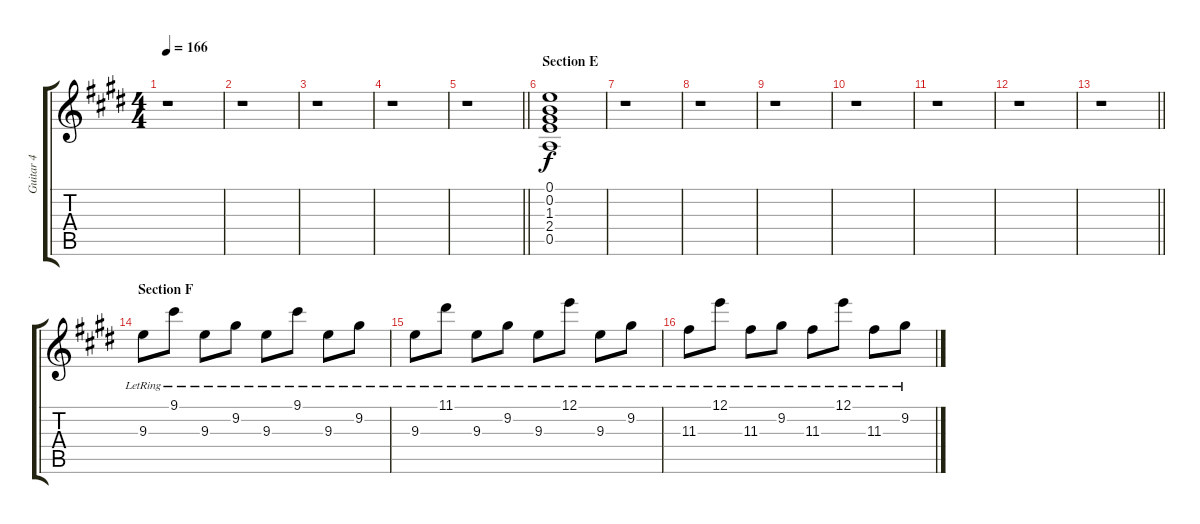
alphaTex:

\track ("Guitar 4" "Guitar 4") {instrument acousticguitarnylon}
\staff {score tabs}
\tuning (E4 B3 G3 D3 A2 E2) {hide}
\ts (4 4)
\tempo 166
\clef g2
\ks e
r.1{dy f} |
r.1 |
r.1 |
r.1 |
\barLineRight lightlight
r.1 |
\section ("" "Section E")
(0.1 0.2 1.3 2.4 0.5).1 |
r.1 |
r.1 |
r.1 |
r.1 |
r.1 |
r.1 |
\barLineRight lightlight
r.1 |
\section ("" "Section F")
9.3{lr}.8 9.1{lr}.8 9.3{lr}.8 9.2{lr}.8 9.3{lr}.8 9.1{lr}.8 9.3{lr}.8 9.2{lr}.8 |
9.3{lr}.8 11.1{lr}.8 9.3{lr}.8 9.2{lr}.8 9.3{lr}.8 12.1{lr}.8 9.3{lr}.8 9.2{lr}.8 |
11.3{lr}.8 12.1{lr}.8 11.3{lr}.8 9.2{lr}.8 11.3{lr}.8 12.1{lr}.8 11.3{lr}.8 9.2{lr}.8
